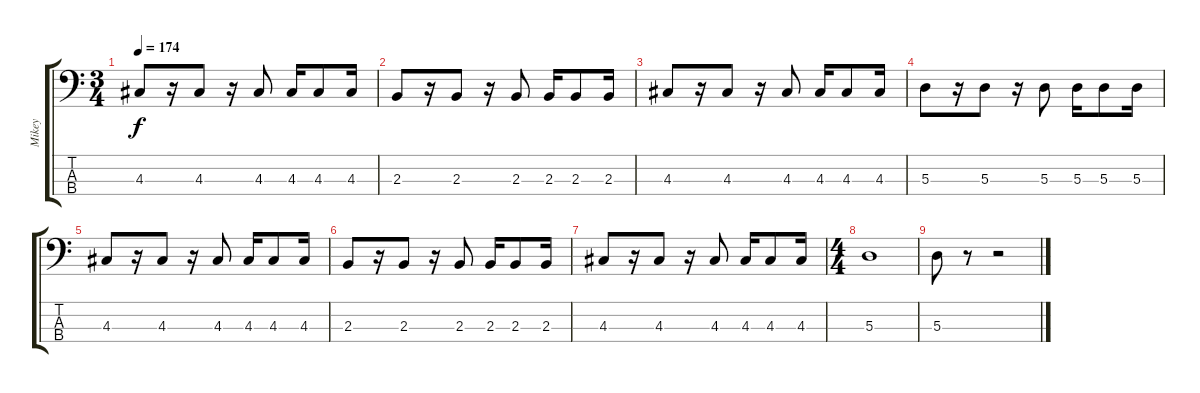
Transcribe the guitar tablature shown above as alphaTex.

\track ("Mikey" "Mikey") {instrument electricbassfinger}
\staff {score tabs}
\tuning (G2 D2 A1 E1) {hide}
\ts (3 4)
\tempo 174
\clef f4
\ks c
4.3.8{dy f} r.16 4.3.8 r.16 4.3.8 4.3.16 4.3.8 4.3.16 |
2.3.8 r.16 2.3.8 r.16 2.3.8 2.3.16 2.3.8 2.3.16 |
4.3.8 r.16 4.3.8 r.16 4.3.8 4.3.16 4.3.8 4.3.16 |
5.3.8 r.16 5.3.8 r.16 5.3.8 5.3.16 5.3.8 5.3.16 |
4.3.8 r.16 4.3.8 r.16 4.3.8 4.3.16 4.3.8 4.3.16 |
2.3.8 r.16 2.3.8 r.16 2.3.8 2.3.16 2.3.8 2.3.16 |
4.3.8 r.16 4.3.8 r.16 4.3.8 4.3.16 4.3.8 4.3.16 |
\ts (4 4)
5.3.1 |
5.3.8 r.8 r.2
